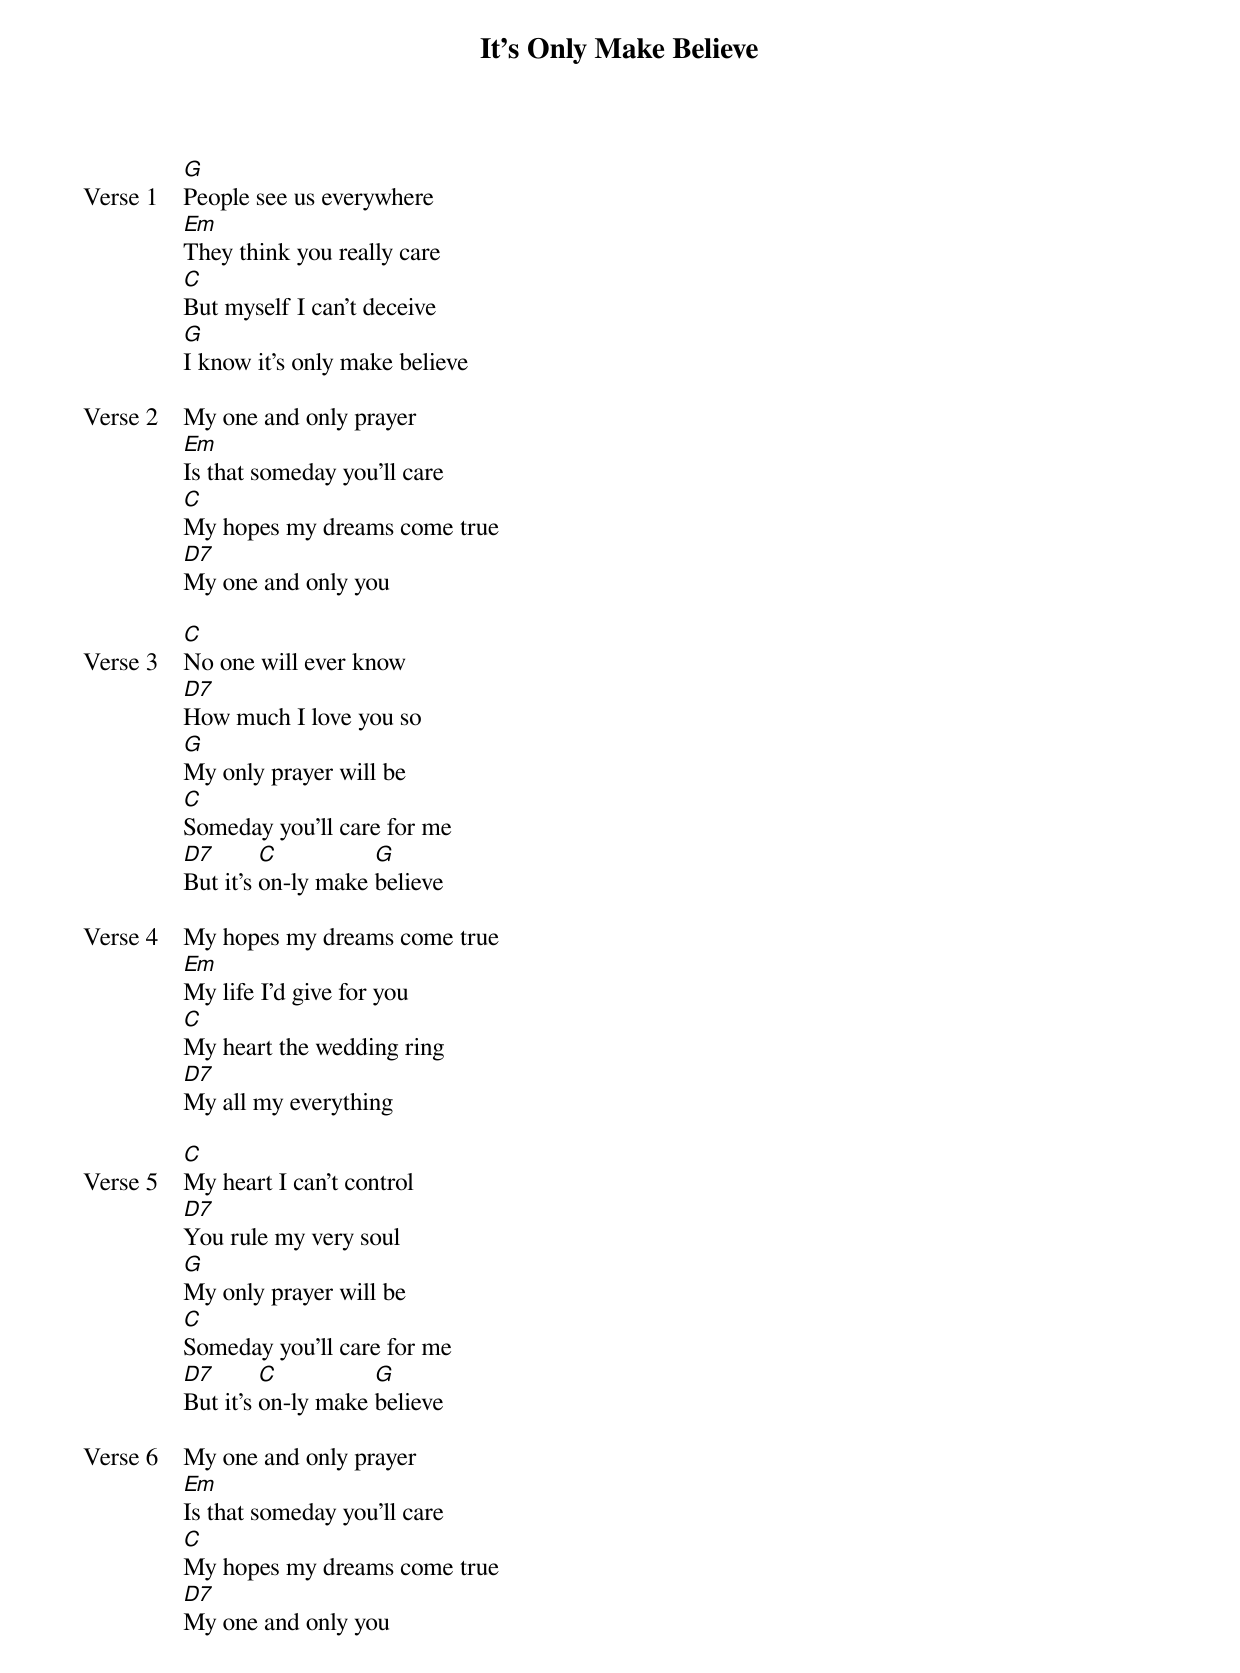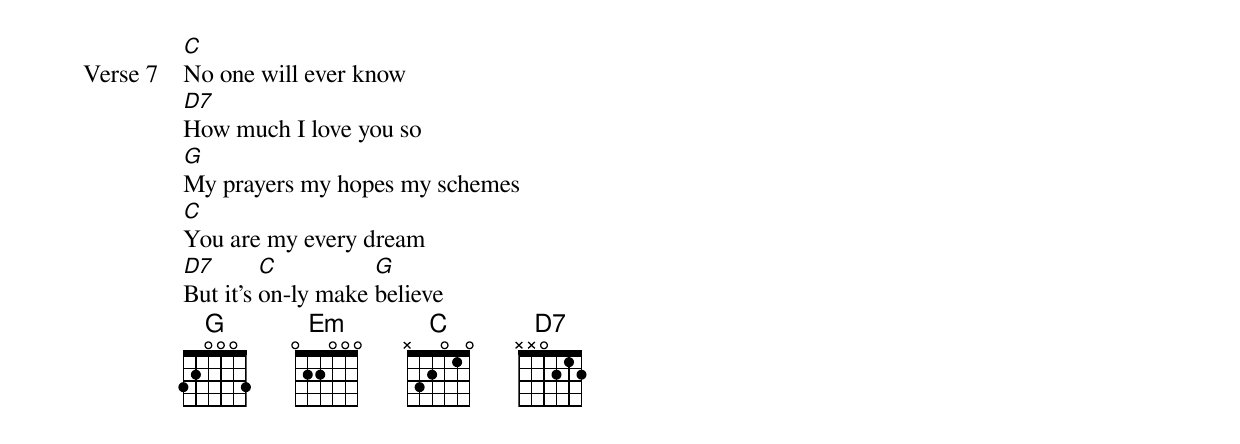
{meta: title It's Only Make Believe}
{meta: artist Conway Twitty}
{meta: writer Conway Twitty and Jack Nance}

{start_of_verse: Verse 1}
[G]People see us everywhere
[Em]They think you really care
[C]But myself I can't deceive
[G]I know it's only make believe
{end_of_verse}

{start_of_verse: Verse 2}
My one and only prayer
[Em]Is that someday you'll care
[C]My hopes my dreams come true
[D7]My one and only you
{end_of_verse}

{start_of_verse: Verse 3}
[C]No one will ever know
[D7]How much I love you so
[G]My only prayer will be
[C]Someday you'll care for me
[D7]But it's [C]on-ly make [G]believe
{end_of_verse}

{start_of_verse: Verse 4}
My hopes my dreams come true
[Em]My life I'd give for you
[C]My heart the wedding ring
[D7]My all my everything
{end_of_verse}

{start_of_verse: Verse 5}
[C]My heart I can't control
[D7]You rule my very soul
[G]My only prayer will be
[C]Someday you'll care for me
[D7]But it's [C]on-ly make [G]believe
{end_of_verse}

{start_of_verse: Verse 6}
My one and only prayer
[Em]Is that someday you'll care
[C]My hopes my dreams come true
[D7]My one and only you
{end_of_verse}

{start_of_verse: Verse 7}
[C]No one will ever know
[D7]How much I love you so
[G]My prayers my hopes my schemes
[C]You are my every dream
[D7]But it's [C]on-ly make [G]believe
{end_of_verse}
